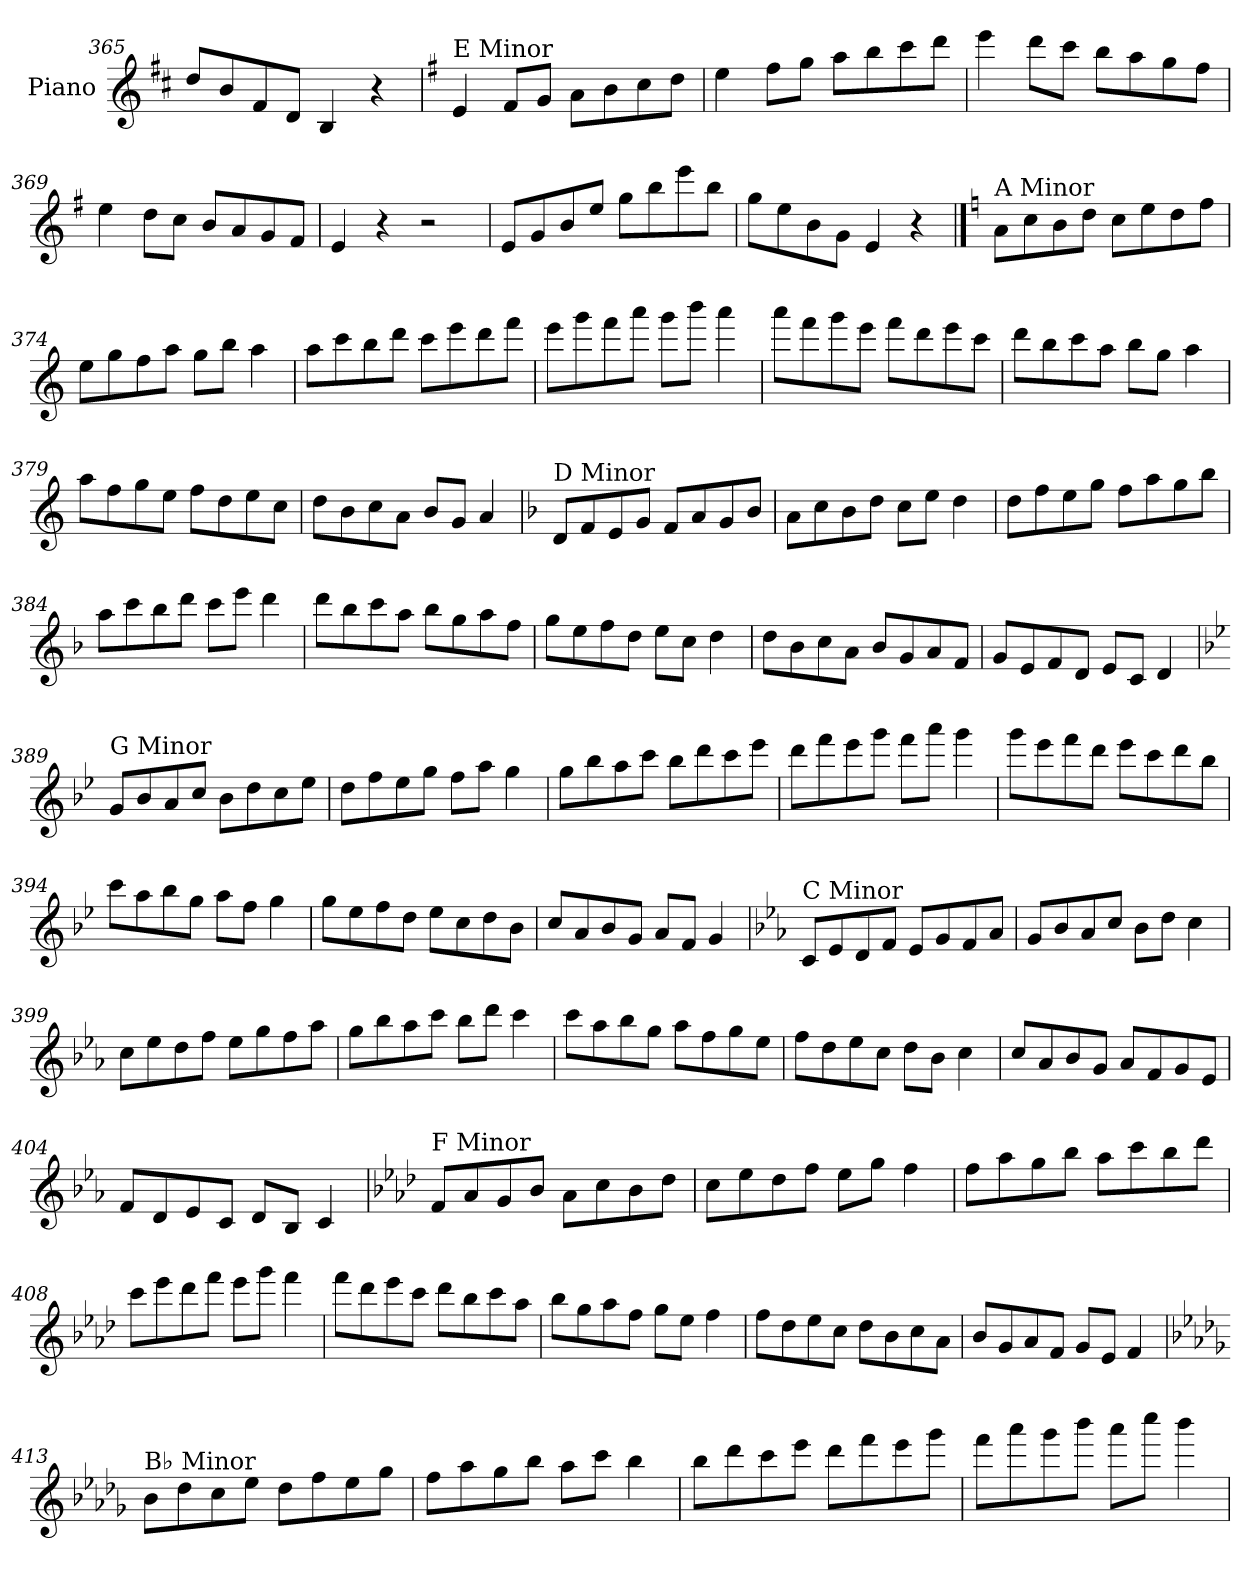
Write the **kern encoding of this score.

**kern
*part1
*staff1
*I"Piano
*I'Pno.
*clefG2
*k[f#c#]
=365
8dd/L
8b/
8f#/
8d/J
4B/
4r
!!LO:LB:g=z
=366
*k[f#]
!LO:TX:a:t=E Minor
4e/
8f#/L
8g/J
8a\L
8b\
8cc\
8dd\J
=367
4ee\
8ff#\L
8gg\J
8aa\L
8bb\
8ccc\
8ddd\J
=368
4eee\
8ddd\L
8ccc\J
8bb\L
8aa\
8gg\
8ff#\J
=369
4ee\
8dd\L
8cc\J
8b/L
8a/
8g/
8f#/J
=370
4e/
4r
2r
=371
8e/L
8g/
8b/
8ee/J
8gg\L
8bb\
8eee\
8bb\J
=372
8gg\L
8ee\
8b\
8g\J
4e/
4r
!!LO:PB:g=z
==373
*k[]
!LO:TX:a:t=A Minor
8a\L
8cc\
8b\
8dd\J
8cc\L
8ee\
8dd\
8ff\J
=374
8ee\L
8gg\
8ff\
8aa\J
8gg\L
8bb\J
4aa\
=375
8aa\L
8ccc\
8bb\
8ddd\J
8ccc\L
8eee\
8ddd\
8fff\J
=376
8eee\L
8ggg\
8fff\
8aaa\J
8ggg\L
8bbb\J
4aaa\
!!LO:LB:g=z
=377
8aaa\L
8fff\
8ggg\
8eee\J
8fff\L
8ddd\
8eee\
8ccc\J
=378
8ddd\L
8bb\
8ccc\
8aa\J
8bb\L
8gg\J
4aa\
=379
8aa\L
8ff\
8gg\
8ee\J
8ff\L
8dd\
8ee\
8cc\J
=380
8dd\L
8b\
8cc\
8a\J
8b/L
8g/J
4a/
!!LO:LB:g=z
=381
*k[b-]
!LO:TX:a:t=D Minor
8d/L
8f/
8e/
8g/J
8f/L
8a/
8g/
8b-/J
=382
8a\L
8cc\
8b-\
8dd\J
8cc\L
8ee\J
4dd\
=383
8dd\L
8ff\
8ee\
8gg\J
8ff\L
8aa\
8gg\
8bb-\J
=384
8aa\L
8ccc\
8bb-\
8ddd\J
8ccc\L
8eee\J
4ddd\
!!LO:LB:g=z
=385
8ddd\L
8bb-\
8ccc\
8aa\J
8bb-\L
8gg\
8aa\
8ff\J
=386
8gg\L
8ee\
8ff\
8dd\J
8ee\L
8cc\J
4dd\
=387
8dd\L
8b-\
8cc\
8a\J
8b-/L
8g/
8a/
8f/J
=388
8g/L
8e/
8f/
8d/J
8e/L
8c/J
4d/
!!LO:LB:g=z
=389
*k[b-e-]
!LO:TX:a:t=G Minor
8g/L
8b-/
8a/
8cc/J
8b-\L
8dd\
8cc\
8ee-\J
=390
8dd\L
8ff\
8ee-\
8gg\J
8ff\L
8aa\J
4gg\
=391
8gg\L
8bb-\
8aa\
8ccc\J
8bb-\L
8ddd\
8ccc\
8eee-\J
=392
8ddd\L
8fff\
8eee-\
8ggg\J
8fff\L
8aaa\J
4ggg\
!!LO:LB:g=z
=393
8ggg\L
8eee-\
8fff\
8ddd\J
8eee-\L
8ccc\
8ddd\
8bb-\J
=394
8ccc\L
8aa\
8bb-\
8gg\J
8aa\L
8ff\J
4gg\
=395
8gg\L
8ee-\
8ff\
8dd\J
8ee-\L
8cc\
8dd\
8b-\J
=396
8cc/L
8a/
8b-/
8g/J
8a/L
8f/J
4g/
!!LO:LB:g=z
=397
*k[b-e-a-]
!LO:TX:a:t=C Minor
8c/L
8e-/
8d/
8f/J
8e-/L
8g/
8f/
8a-/J
=398
8g/L
8b-/
8a-/
8cc/J
8b-\L
8dd\J
4cc\
=399
8cc\L
8ee-\
8dd\
8ff\J
8ee-\L
8gg\
8ff\
8aa-\J
=400
8gg\L
8bb-\
8aa-\
8ccc\J
8bb-\L
8ddd\J
4ccc\
!!LO:LB:g=z
=401
8ccc\L
8aa-\
8bb-\
8gg\J
8aa-\L
8ff\
8gg\
8ee-\J
=402
8ff\L
8dd\
8ee-\
8cc\J
8dd\L
8b-\J
4cc\
=403
8cc/L
8a-/
8b-/
8g/J
8a-/L
8f/
8g/
8e-/J
=404
8f/L
8d/
8e-/
8c/J
8d/L
8B-/J
4c/
!!LO:PB:g=z
=405
*k[b-e-a-d-]
!LO:TX:a:t=F Minor
8f/L
8a-/
8g/
8b-/J
8a-\L
8cc\
8b-\
8dd-\J
=406
8cc\L
8ee-\
8dd-\
8ff\J
8ee-\L
8gg\J
4ff\
=407
8ff\L
8aa-\
8gg\
8bb-\J
8aa-\L
8ccc\
8bb-\
8ddd-\J
=408
8ccc\L
8eee-\
8ddd-\
8fff\J
8eee-\L
8ggg\J
4fff\
!!LO:LB:g=z
=409
8fff\L
8ddd-\
8eee-\
8ccc\J
8ddd-\L
8bb-\
8ccc\
8aa-\J
=410
8bb-\L
8gg\
8aa-\
8ff\J
8gg\L
8ee-\J
4ff\
=411
8ff\L
8dd-\
8ee-\
8cc\J
8dd-\L
8b-\
8cc\
8a-\J
=412
8b-/L
8g/
8a-/
8f/J
8g/L
8e-/J
4f/
!!LO:LB:g=z
=413
*k[b-e-a-d-g-]
!LO:TX:a:t=B♭ Minor
8b-\L
8dd-\
8cc\
8ee-\J
8dd-\L
8ff\
8ee-\
8gg-\J
=414
8ff\L
8aa-\
8gg-\
8bb-\J
8aa-\L
8ccc\J
4bb-\
=415
8bb-\L
8ddd-\
8ccc\
8eee-\J
8ddd-\L
8fff\
8eee-\
8ggg-\J
=416
8fff\L
8aaa-\
8ggg-\
8bbb-\J
8aaa-\L
8cccc\J
4bbb-\
=
*-
